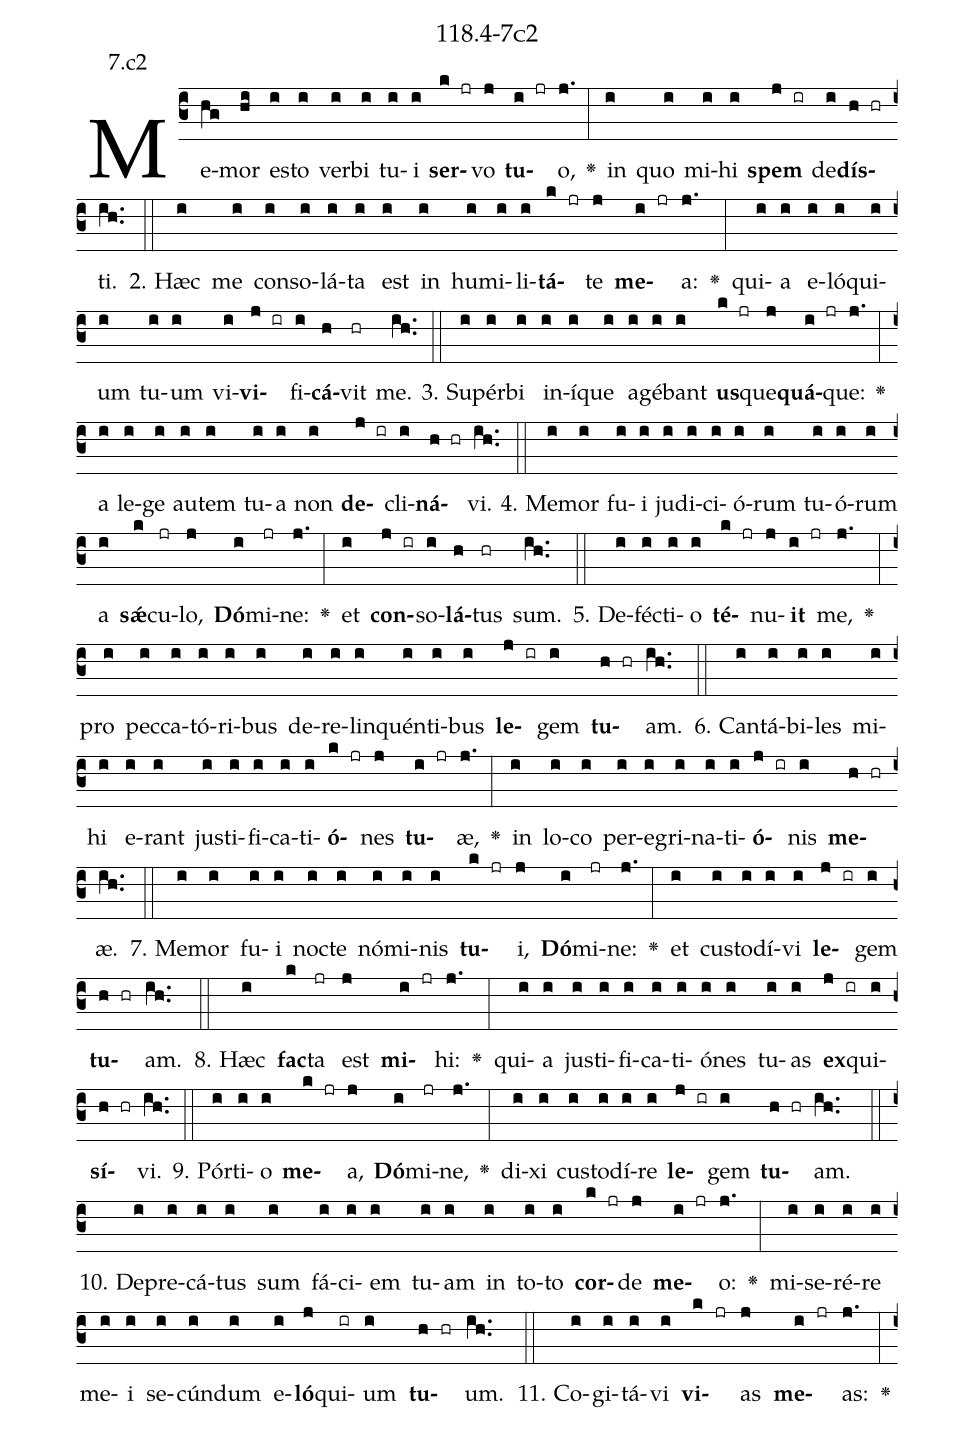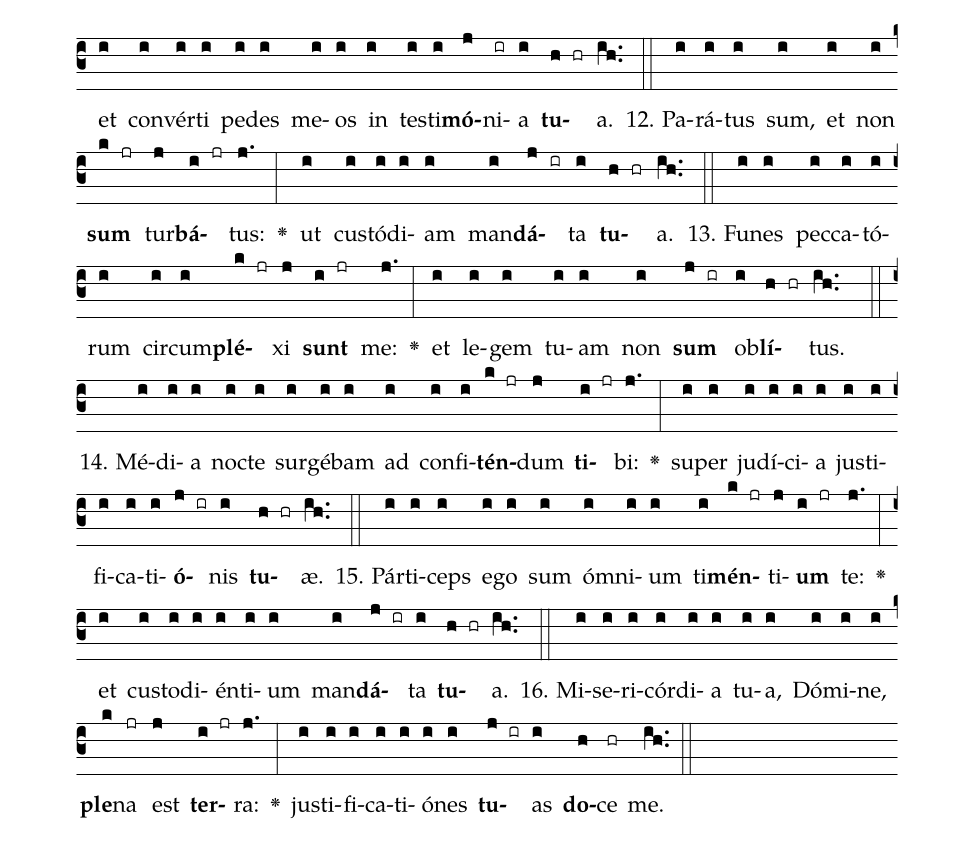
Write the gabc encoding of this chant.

name: 118.4-7c2;
annotation: 7.c2;
%%
(c3)Me(hg)mor(hi) es(i)to(i) ver(i)bi(i) tu(i)i(i) <b>ser</b>(k jr)vo(j) <b>tu</b>(i jr)o,(j.) <v>\greheightstar</v>(:) in(i) quo(i) mi(i)hi(i) <b>spem</b>(j ir) de(i)<b>dís</b>(h hr)ti.(ih..) (::)
2. Hæc(i) me(i) con(i)so(i)lá(i)ta(i) est(i) in(i) hu(i)mi(i)li(i)<b>tá</b>(k jr)te(j) <b>me</b>(i jr)a:(j.) <v>\greheightstar</v>(:) qui(i)a(i) e(i)ló(i)qui(i)um(i) tu(i)um(i) vi(i)<b>vi</b>(j ir)fi(i)<b>cá</b>(h)vit(hr) me.(ih..) (::)
3. Su(i)pér(i)bi(i) in(i)í(i)que(i) a(i)gé(i)bant(i) <b>us</b>(k jr)que(j)<b>quá</b>(i jr)que:(j.) <v>\greheightstar</v>(:) a(i) le(i)ge(i) au(i)tem(i) tu(i)a(i) non(i) <b>de</b>(j ir)cli(i)<b>ná</b>(h hr)vi.(ih..) (::)
4. Me(i)mor(i) fu(i)i(i) ju(i)di(i)ci(i)ó(i)rum(i) tu(i)ó(i)rum(i) a(i) <b>sǽ</b>(k)cu(jr)lo,(j) <b>Dó</b>(i)mi(jr)ne:(j.) <v>\greheightstar</v>(:) et(i) <b>con</b>(j ir)so(i)<b>lá</b>(h)tus(hr) sum.(ih..) (::)
5. De(i)féc(i)ti(i)o(i) <b>té</b>(k jr)nu(j)<b>it</b>(i jr) me,(j.) <v>\greheightstar</v>(:) pro(i) pec(i)ca(i)tó(i)ri(i)bus(i) de(i)re(i)lin(i)quén(i)ti(i)bus(i) <b>le</b>(j ir)gem(i) <b>tu</b>(h hr)am.(ih..) (::)
6. Can(i)tá(i)bi(i)les(i) mi(i)hi(i) e(i)rant(i) jus(i)ti(i)fi(i)ca(i)ti(i)<b>ó</b>(k jr)nes(j) <b>tu</b>(i jr)æ,(j.) <v>\greheightstar</v>(:) in(i) lo(i)co(i) per(i)e(i)gri(i)na(i)ti(i)<b>ó</b>(j ir)nis(i) <b>me</b>(h hr)æ.(ih..) (::)
7. Me(i)mor(i) fu(i)i(i) noc(i)te(i) nó(i)mi(i)nis(i) <b>tu</b>(k jr)i,(j) <b>Dó</b>(i)mi(jr)ne:(j.) <v>\greheightstar</v>(:) et(i) cus(i)to(i)dí(i)vi(i) <b>le</b>(j ir)gem(i) <b>tu</b>(h hr)am.(ih..) (::)
8. Hæc(i) <b>fac</b>(k)ta(jr) est(j) <b>mi</b>(i jr)hi:(j.) <v>\greheightstar</v>(:) qui(i)a(i) jus(i)ti(i)fi(i)ca(i)ti(i)ó(i)nes(i) tu(i)as(i) <b>ex</b>(j ir)qui(i)<b>sí</b>(h hr)vi.(ih..) (::)
9. Pór(i)ti(i)o(i) <b>me</b>(k jr)a,(j) <b>Dó</b>(i)mi(jr)ne,(j.) <v>\greheightstar</v>(:) di(i)xi(i) cus(i)to(i)dí(i)re(i) <b>le</b>(j ir)gem(i) <b>tu</b>(h hr)am.(ih..) (::)
10. De(i)pre(i)cá(i)tus(i) sum(i) fá(i)ci(i)em(i) tu(i)am(i) in(i) to(i)to(i) <b>cor</b>(k jr)de(j) <b>me</b>(i jr)o:(j.) <v>\greheightstar</v>(:) mi(i)se(i)ré(i)re(i) me(i)i(i) se(i)cún(i)dum(i) e(i)<b>ló</b>(j)qui(ir)um(i) <b>tu</b>(h hr)um.(ih..) (::)
11. Co(i)gi(i)tá(i)vi(i) <b>vi</b>(k jr)as(j) <b>me</b>(i jr)as:(j.) <v>\greheightstar</v>(:) et(i) con(i)vér(i)ti(i) pe(i)des(i) me(i)os(i) in(i) tes(i)ti(i)<b>mó</b>(j)ni(ir)a(i) <b>tu</b>(h hr)a.(ih..) (::)
12. Pa(i)rá(i)tus(i) sum,(i) et(i) non(i) <b>sum</b>(k jr) tur(j)<b>bá</b>(i jr)tus:(j.) <v>\greheightstar</v>(:) ut(i) cus(i)tó(i)di(i)am(i) man(i)<b>dá</b>(j ir)ta(i) <b>tu</b>(h hr)a.(ih..) (::)
13. Fu(i)nes(i) pec(i)ca(i)tó(i)rum(i) cir(i)cum(i)<b>plé</b>(k jr)xi(j) <b>sunt</b>(i jr) me:(j.) <v>\greheightstar</v>(:) et(i) le(i)gem(i) tu(i)am(i) non(i) <b>sum</b>(j ir) ob(i)<b>lí</b>(h hr)tus.(ih..) (::)
14. Mé(i)di(i)a(i) noc(i)te(i) sur(i)gé(i)bam(i) ad(i) con(i)fi(i)<b>tén</b>(k jr)dum(j) <b>ti</b>(i jr)bi:(j.) <v>\greheightstar</v>(:) su(i)per(i) ju(i)dí(i)ci(i)a(i) jus(i)ti(i)fi(i)ca(i)ti(i)<b>ó</b>(j ir)nis(i) <b>tu</b>(h hr)æ.(ih..) (::)
15. Pár(i)ti(i)ceps(i) e(i)go(i) sum(i) óm(i)ni(i)um(i) ti(i)<b>mén</b>(k jr)ti(j)<b>um</b>(i jr) te:(j.) <v>\greheightstar</v>(:) et(i) cus(i)to(i)di(i)én(i)ti(i)um(i) man(i)<b>dá</b>(j ir)ta(i) <b>tu</b>(h hr)a.(ih..) (::)
16. Mi(i)se(i)ri(i)cór(i)di(i)a(i) tu(i)a,(i) Dó(i)mi(i)ne,(i) <b>ple</b>(k)na(jr) est(j) <b>ter</b>(i jr)ra:(j.) <v>\greheightstar</v>(:) jus(i)ti(i)fi(i)ca(i)ti(i)ó(i)nes(i) <b>tu</b>(j ir)as(i) <b>do</b>(h)ce(hr) me.(ih..) (::)
